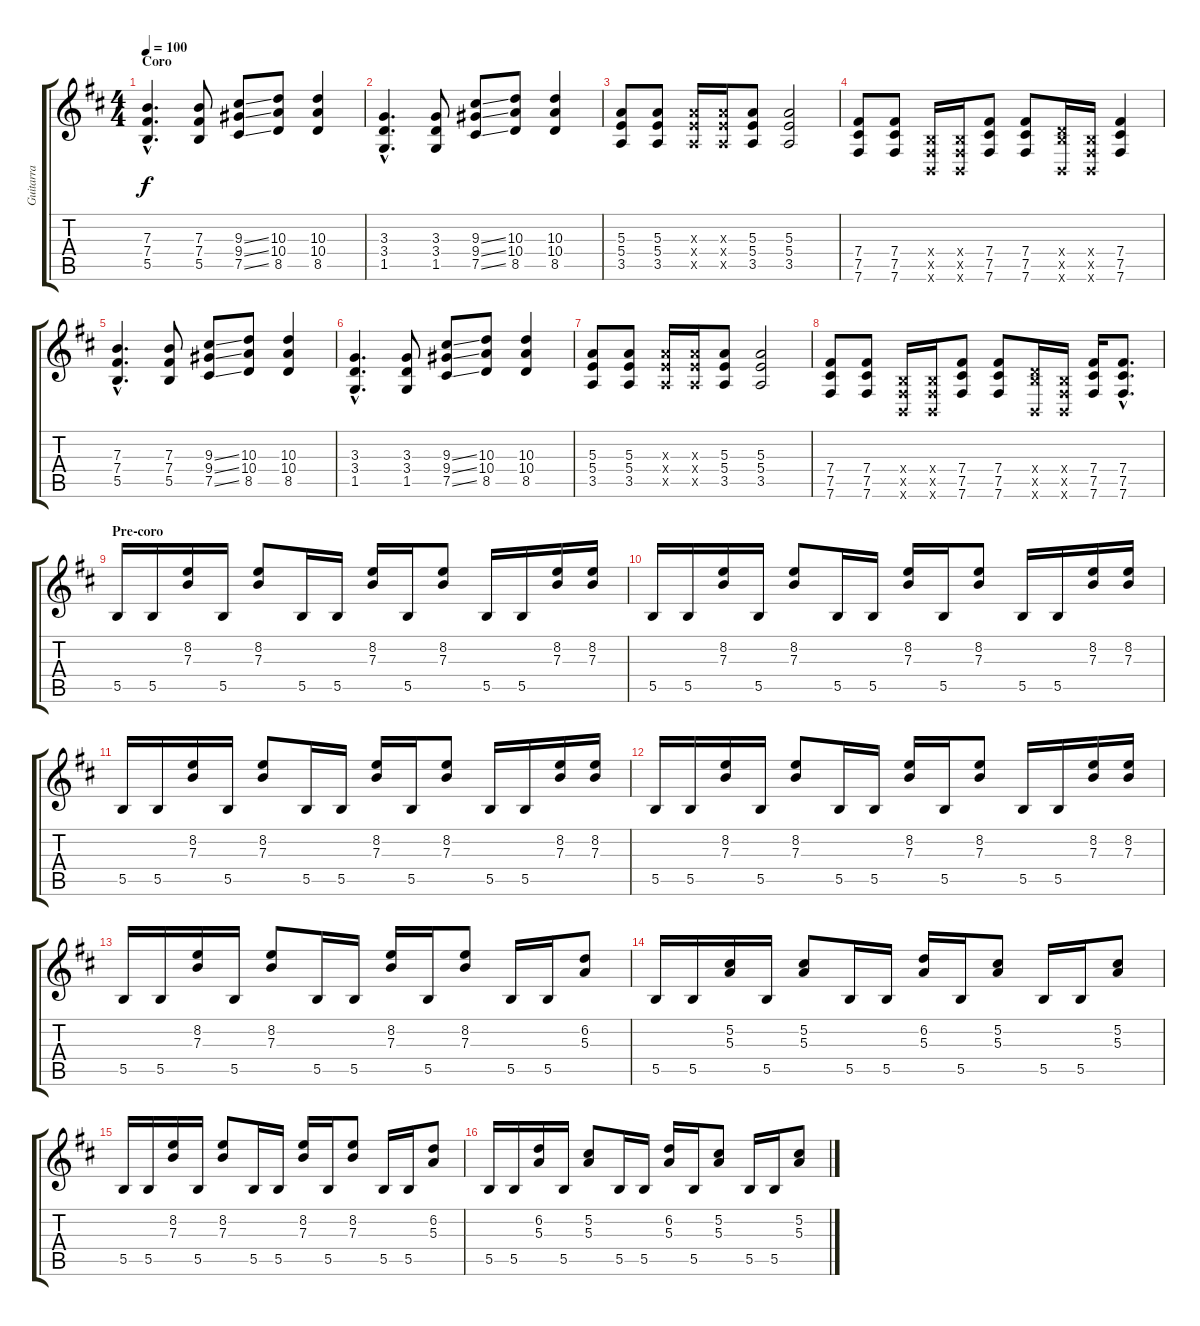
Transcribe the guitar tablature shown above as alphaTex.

\track ("Guitarra" "Guitarra") {instrument distortionguitar}
\staff {score tabs}
\tuning (Db4 Ab3 E3 B2 Gb2 B1) {hide}
\ts (4 4)
\section ("" "Coro")
\tempo 100
\clef g2
\ks d
(7.3{hac} 7.4{hac} 5.5{hac}).4{d dy f instrument distortionguitar} (7.3 7.4 5.5).8 (9.3{ss} 9.4{ss} 7.5{ss}).8 (10.3 10.4 8.5).8 (10.3 10.4 8.5).4 |
(3.3{hac} 3.4{hac} 1.5{hac}).4{d} (3.3 3.4 1.5).8 (9.3{ss} 9.4{ss} 7.5{ss}).8 (10.3 10.4 8.5).8 (10.3 10.4 8.5).4 |
(5.3 5.4 3.5).8 (5.3 5.4 3.5).8 (5.3{x} 5.4{x} 3.5{x}).16 (5.3{x} 5.4{x} 3.5{x}).16 (5.3 5.4 3.5).8 (5.3 5.4 3.5).2 |
(7.4 7.5 7.6).8 (7.4 7.5 7.6).8 (0.4{x} 0.5{x} 0.6{x}).16 (0.4{x} 0.5{x} 0.6{x}).16 (7.4 7.5 7.6).8 (7.4 7.5 7.6).8 (0.4{x} 8.5{x} 0.6{x}).16 (0.4{x} 0.5{x} 0.6{x}).16 (7.4 7.5 7.6).4 |
(7.3{hac} 7.4{hac} 5.5{hac}).4{d} (7.3 7.4 5.5).8 (9.3{ss} 9.4{ss} 7.5{ss}).8 (10.3 10.4 8.5).8 (10.3 10.4 8.5).4 |
(3.3{hac} 3.4{hac} 1.5{hac}).4{d} (3.3 3.4 1.5).8 (9.3{ss} 9.4{ss} 7.5{ss}).8 (10.3 10.4 8.5).8 (10.3 10.4 8.5).4 |
(5.3 5.4 3.5).8 (5.3 5.4 3.5).8 (5.3{x} 5.4{x} 3.5{x}).16 (5.3{x} 5.4{x} 3.5{x}).16 (5.3 5.4 3.5).8 (5.3 5.4 3.5).2 |
(7.4 7.5 7.6).8 (7.4 7.5 7.6).8 (0.4{x} 0.5{x} 0.6{x}).16 (0.4{x} 0.5{x} 0.6{x}).16 (7.4 7.5 7.6).8 (7.4 7.5 7.6).8 (0.4{x} 8.5{x} 0.6{x}).16 (0.4{x} 0.5{x} 0.6{x}).16 (7.4 7.5 7.6).16 (7.4{hac} 7.5{hac} 7.6{hac}).8{d} |
\section ("" "Pre-coro")
5.5.16 5.5.16 (8.2 7.3).16 5.5.16 (8.2 7.3).8 5.5.16 5.5.16 (8.2 7.3).16 5.5.16 (8.2 7.3).8 5.5.16 5.5.16 (8.2 7.3).16 (8.2 7.3).16 |
5.5.16 5.5.16 (8.2 7.3).16 5.5.16 (8.2 7.3).8 5.5.16 5.5.16 (8.2 7.3).16 5.5.16 (8.2 7.3).8 5.5.16 5.5.16 (8.2 7.3).16 (8.2 7.3).16 |
5.5.16 5.5.16 (8.2 7.3).16 5.5.16 (8.2 7.3).8 5.5.16 5.5.16 (8.2 7.3).16 5.5.16 (8.2 7.3).8 5.5.16 5.5.16 (8.2 7.3).16 (8.2 7.3).16 |
5.5.16 5.5.16 (8.2 7.3).16 5.5.16 (8.2 7.3).8 5.5.16 5.5.16 (8.2 7.3).16 5.5.16 (8.2 7.3).8 5.5.16 5.5.16 (8.2 7.3).16 (8.2 7.3).16 |
5.5.16 5.5.16 (8.2 7.3).16 5.5.16 (8.2 7.3).8 5.5.16 5.5.16 (8.2 7.3).16 5.5.16 (8.2 7.3).8 5.5.16 5.5.16 (6.2 5.3).8 |
5.5.16 5.5.16 (5.2 5.3).16 5.5.16 (5.2 5.3).8 5.5.16 5.5.16 (6.2 5.3).16 5.5.16 (5.2 5.3).8 5.5.16 5.5.16 (5.2 5.3).8 |
5.5.16 5.5.16 (8.2 7.3).16 5.5.16 (8.2 7.3).8 5.5.16 5.5.16 (8.2 7.3).16 5.5.16 (8.2 7.3).8 5.5.16 5.5.16 (6.2 5.3).8 |
5.5.16 5.5.16 (6.2 5.3).16 5.5.16 (5.2 5.3).8 5.5.16 5.5.16 (6.2 5.3).16 5.5.16 (5.2 5.3).8 5.5.16 5.5.16 (5.2 5.3).8
